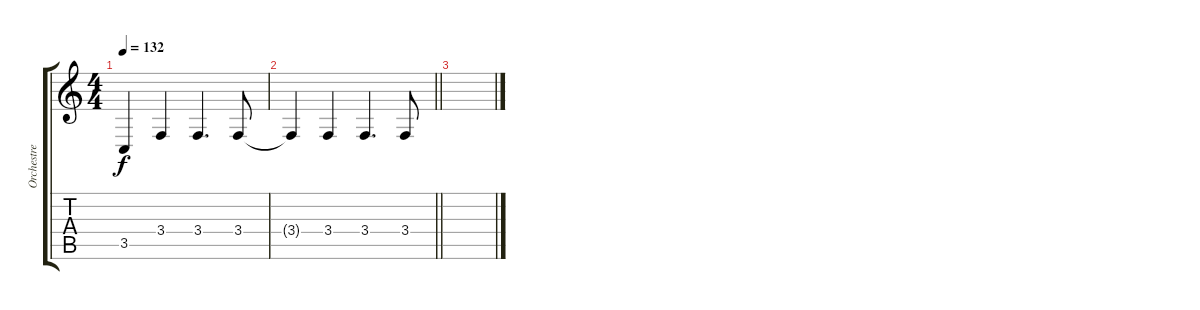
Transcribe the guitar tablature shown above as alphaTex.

\track ("Orchestre " "Orchestre ") {instrument orchestrahit}
\staff {score tabs}
\tuning (E4 B3 G3 D3 A2 E2) {hide}
\ts (4 4)
\tempo 132
\clef g2
\ks c
3.5{t}.4{dy f} 3.4.4 3.4.4{d} 3.4.8 |
\barLineRight lightlight
3.4{t}.4 3.4.4 3.4.4{d} 3.4.8 |
\section ("" "")
